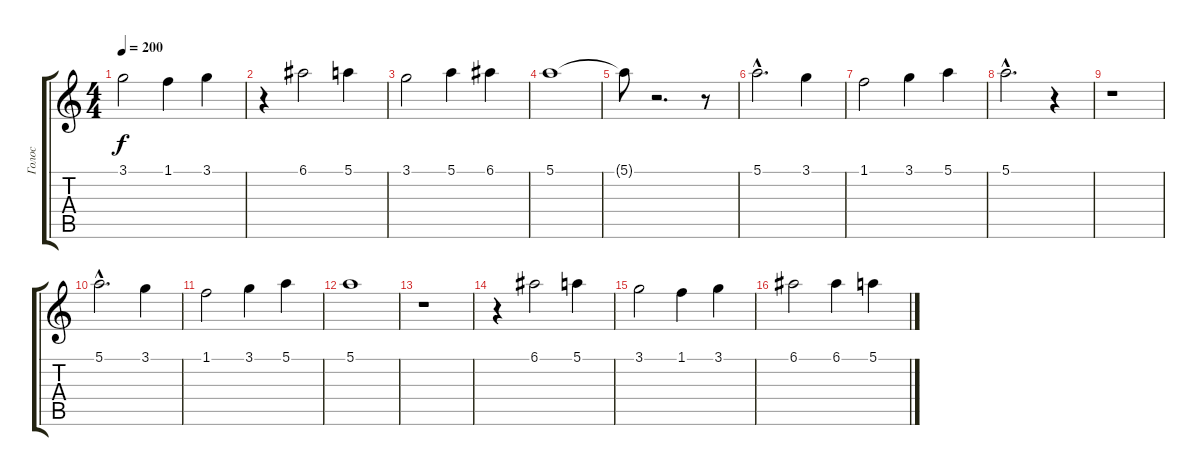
\track ("Голос" "Голос") {instrument electricguitarclean}
\staff {score tabs}
\tuning (E4 B3 G3 D3 A2 E2) {hide}
\ts (4 4)
\tempo 200
\clef g2
\ks c
3.1.2{dy f} 1.1.4 3.1.4 |
r.4 6.1.2 5.1.4 |
3.1.2 5.1.4 6.1.4 |
5.1.1 |
5.1{t}.8 r.2{d} r.8 |
5.1{hac}.2{d} 3.1.4 |
1.1.2 3.1.4 5.1.4 |
5.1{hac}.2{d} r.4 |
r.1 |
5.1{hac}.2{d} 3.1.4 |
1.1.2 3.1.4 5.1.4 |
5.1.1 |
r.1 |
r.4 6.1.2 5.1.4 |
3.1.2 1.1.4 3.1.4 |
6.1.2 6.1.4 5.1.4
